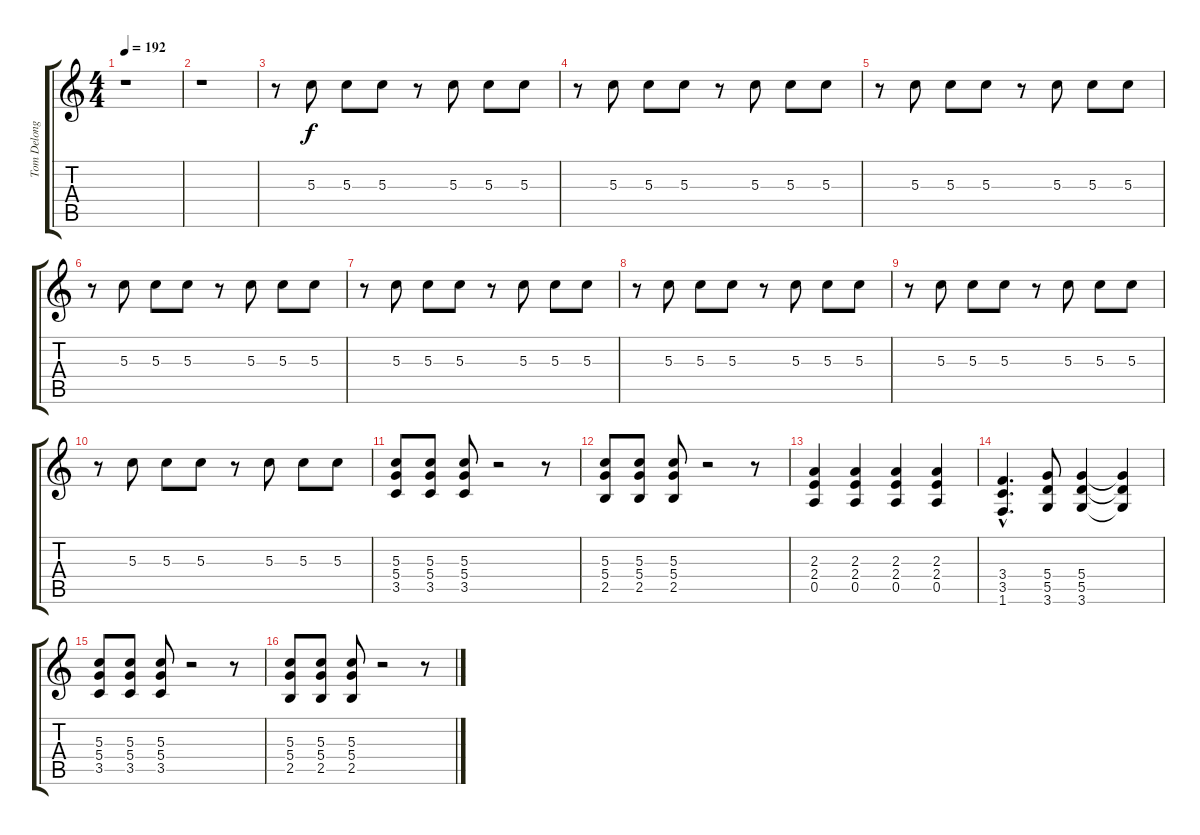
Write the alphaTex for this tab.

\track ("Tom Delonge (Guitar)" "Tom Delong") {instrument overdrivenguitar}
\staff {score tabs}
\tuning (E4 B3 G3 D3 A2 E2) {hide}
\ts (4 4)
\tempo 192
\clef g2
\ks c
r.1{dy f} |
r.1 |
r.8 5.3.8 5.3.8 5.3.8 r.8 5.3.8 5.3.8 5.3.8 |
r.8 5.3.8 5.3.8 5.3.8 r.8 5.3.8 5.3.8 5.3.8 |
r.8 5.3.8 5.3.8 5.3.8 r.8 5.3.8 5.3.8 5.3.8 |
r.8 5.3.8 5.3.8 5.3.8 r.8 5.3.8 5.3.8 5.3.8 |
r.8 5.3.8 5.3.8 5.3.8 r.8 5.3.8 5.3.8 5.3.8 |
r.8 5.3.8 5.3.8 5.3.8 r.8 5.3.8 5.3.8 5.3.8 |
r.8 5.3.8 5.3.8 5.3.8 r.8 5.3.8 5.3.8 5.3.8 |
r.8 5.3.8 5.3.8 5.3.8 r.8 5.3.8 5.3.8 5.3.8 |
(5.3 5.4 3.5).8 (5.3 5.4 3.5).8 (5.3 5.4 3.5).8 r.2 r.8 |
(5.3 5.4 2.5).8 (5.3 5.4 2.5).8 (5.3 5.4 2.5).8 r.2 r.8 |
(2.3 2.4 0.5).4 (2.3 2.4 0.5).4 (2.3 2.4 0.5).4 (2.3 2.4 0.5).4 |
(3.4{hac} 3.5{hac} 1.6{hac}).4{d} (5.4 5.5 3.6).8 (5.4 5.5 3.6).4 (5.4{t} 5.5{t} 3.6{t}).4 |
(5.3 5.4 3.5).8 (5.3 5.4 3.5).8 (5.3 5.4 3.5).8 r.2 r.8 |
(5.3 5.4 2.5).8 (5.3 5.4 2.5).8 (5.3 5.4 2.5).8 r.2 r.8
